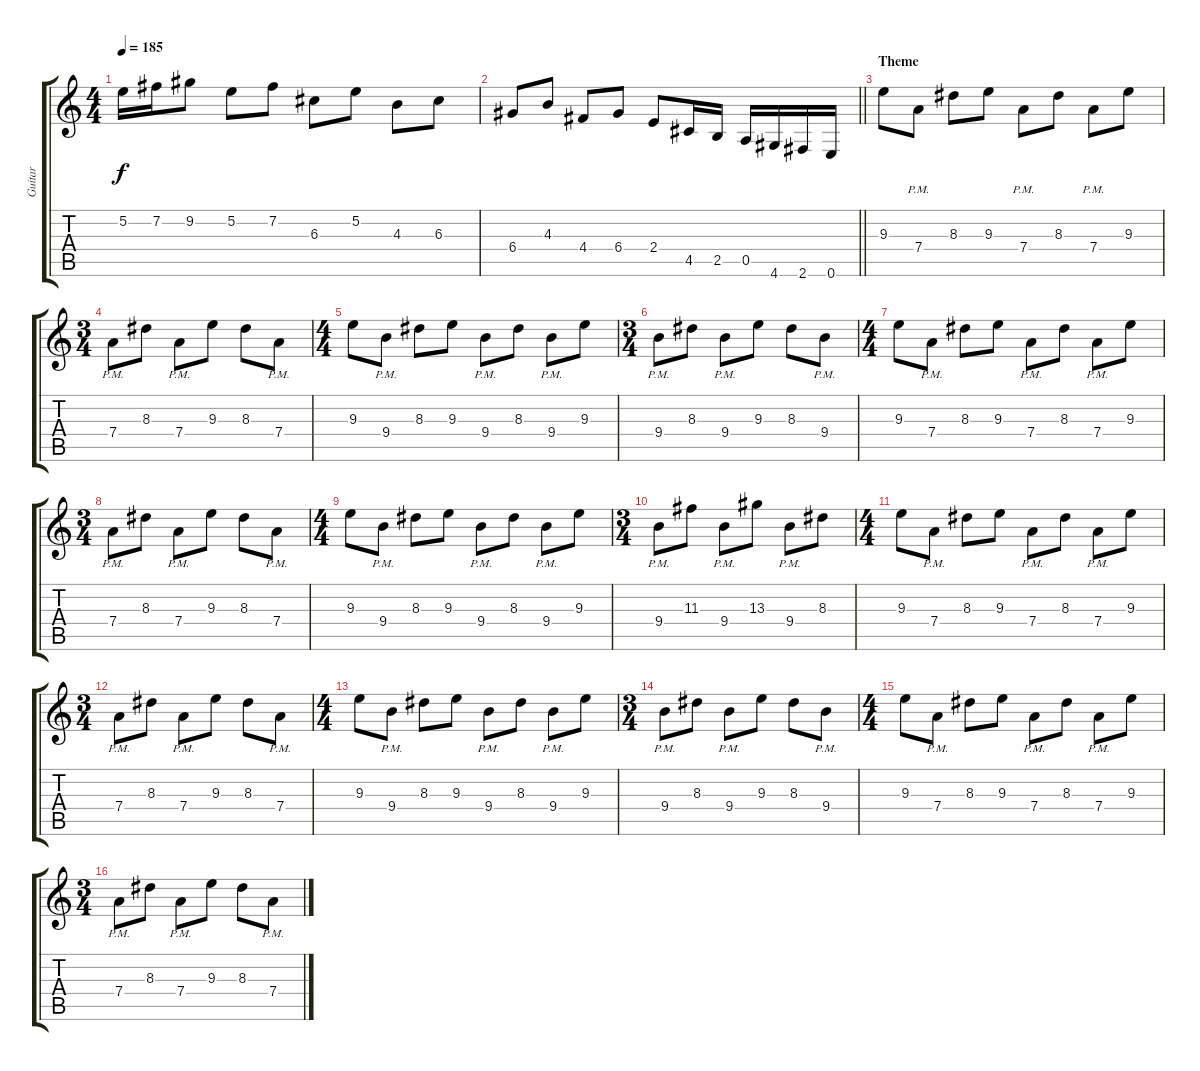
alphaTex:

\track ("Guitar" "Guitar") {instrument distortionguitar}
\staff {score tabs}
\tuning (E4 B3 G3 D3 A2 E2) {hide}
\ts (4 4)
\tempo 185
\clef g2
\ks c
5.2.16{dy f instrument distortionguitar} 7.2.16 9.2.8 5.2.8 7.2.8 6.3.8 5.2.8 4.3.8 6.3.8 |
\barLineRight lightlight
6.4.8 4.3.8 4.4.8 6.4.8 2.4.8 4.5.16 2.5.16 0.5.16 4.6.16 2.6.16 0.6.16 |
\section ("" "Theme")
9.3.8 7.4{pm}.8 8.3.8 9.3.8 7.4{pm}.8 8.3.8 7.4{pm}.8 9.3.8 |
\ts (3 4)
7.4{pm}.8 8.3.8 7.4{pm}.8 9.3.8 8.3.8 7.4{pm}.8 |
\ts (4 4)
9.3.8 9.4{pm}.8 8.3.8 9.3.8 9.4{pm}.8 8.3.8 9.4{pm}.8 9.3.8 |
\ts (3 4)
9.4{pm}.8 8.3.8 9.4{pm}.8 9.3.8 8.3.8 9.4{pm}.8 |
\ts (4 4)
9.3.8 7.4{pm}.8 8.3.8 9.3.8 7.4{pm}.8 8.3.8 7.4{pm}.8 9.3.8 |
\ts (3 4)
7.4{pm}.8 8.3.8 7.4{pm}.8 9.3.8 8.3.8 7.4{pm}.8 |
\ts (4 4)
9.3.8 9.4{pm}.8 8.3.8 9.3.8 9.4{pm}.8 8.3.8 9.4{pm}.8 9.3.8 |
\ts (3 4)
9.4{pm}.8 11.3.8 9.4{pm}.8 13.3.8 9.4{pm}.8 8.3.8 |
\ts (4 4)
9.3.8 7.4{pm}.8 8.3.8 9.3.8 7.4{pm}.8 8.3.8 7.4{pm}.8 9.3.8 |
\ts (3 4)
7.4{pm}.8 8.3.8 7.4{pm}.8 9.3.8 8.3.8 7.4{pm}.8 |
\ts (4 4)
9.3.8 9.4{pm}.8 8.3.8 9.3.8 9.4{pm}.8 8.3.8 9.4{pm}.8 9.3.8 |
\ts (3 4)
9.4{pm}.8 8.3.8 9.4{pm}.8 9.3.8 8.3.8 9.4{pm}.8 |
\ts (4 4)
9.3.8 7.4{pm}.8 8.3.8 9.3.8 7.4{pm}.8 8.3.8 7.4{pm}.8 9.3.8 |
\ts (3 4)
7.4{pm}.8 8.3.8 7.4{pm}.8 9.3.8 8.3.8 7.4{pm}.8
